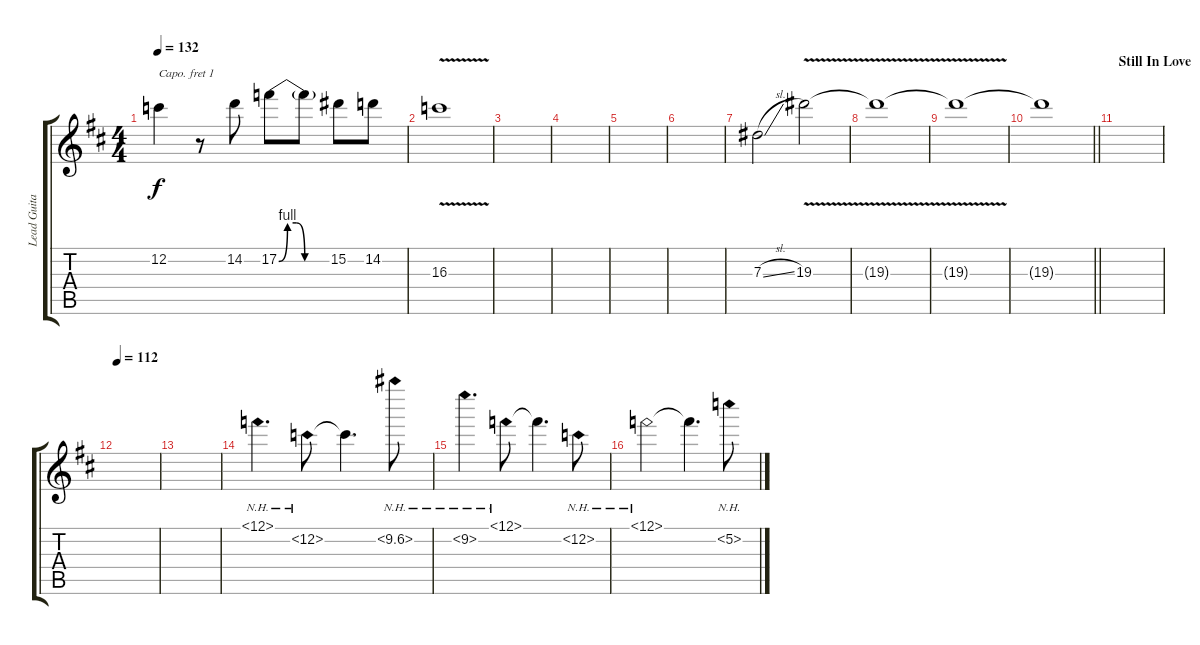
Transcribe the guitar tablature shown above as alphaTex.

\track ("Lead Guitar" "Lead Guita") {instrument distortionguitar}
\staff {score tabs}
\capo 1
\tuning (E4 B3 G3 D3 A2 D2) {hide}
\ts (4 4)
\tempo 132
\clef g2
\ks d
12.2{t}.4{dy f} r.8 14.2.8 17.2{be (custom 0 0 10 4 20 4 30 0 60 0)}.8 17.2{t}.8 15.2.8 14.2.8 |
16.3{v}.1 |
|
|
|
|
7.3{sl}.2 19.3{v}.2 |
19.3{v t}.1 |
19.3{t}.1 |
\barLineRight lightlight
19.3{t}.1 |
\section ("" "Still In Love")
|
\tempo 112
|
|
12.1{nh}.4{d} 12.2{nh}.8 12.2{t}.4{d} 10.2{nh}.8 |
9.2{nh}.4{d} 12.1{nh}.8 12.1{t}.4{d} 12.2{nh}.8 |
12.1{nh}.2 12.1{t}.4{d} 5.2{nh}.8
